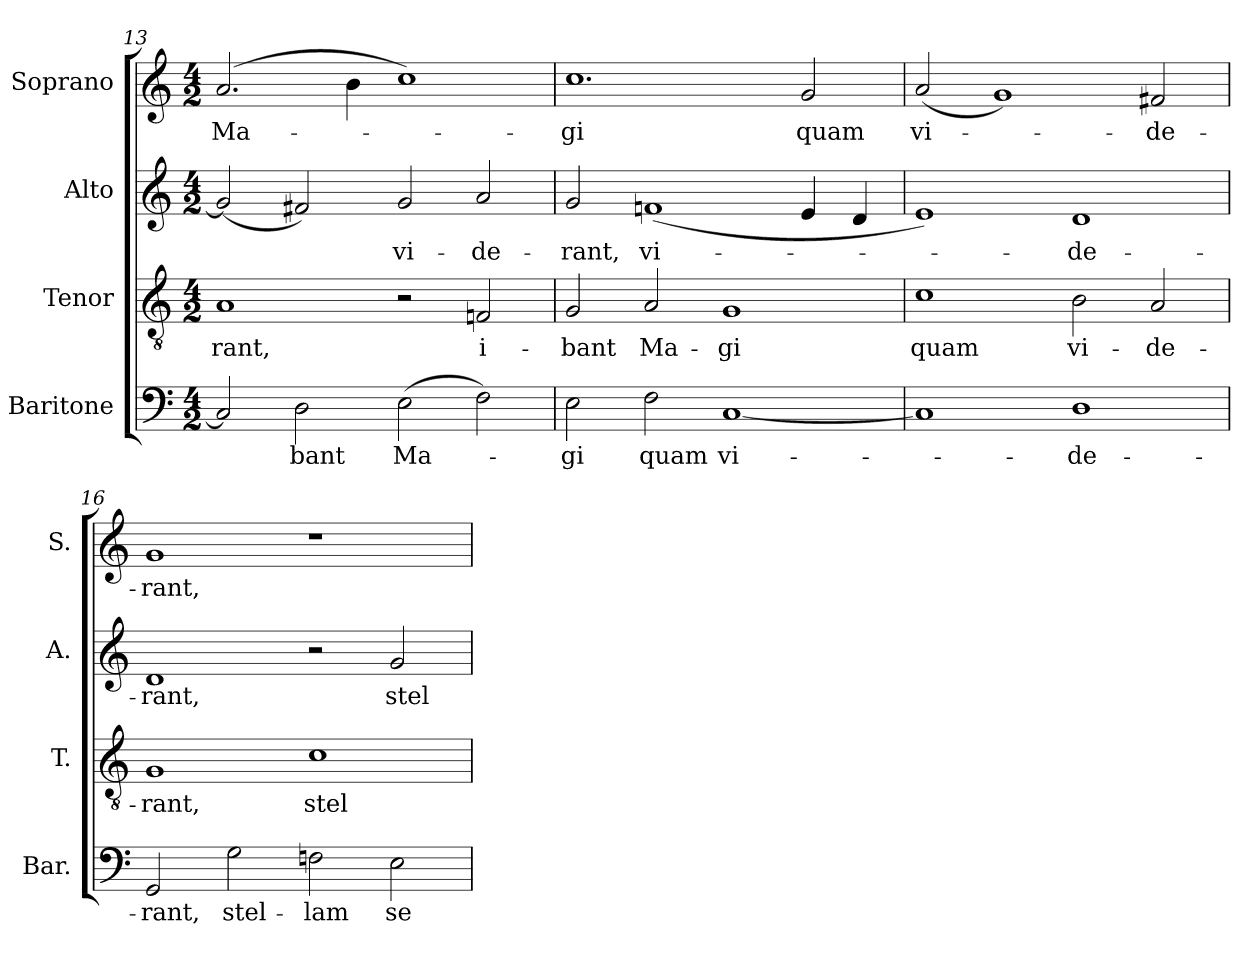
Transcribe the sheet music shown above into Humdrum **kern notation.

**kern	**text	**kern	**text	**kern	**text	**kern	**text
*part4	*part4	*part3	*part3	*part2	*part2	*part1	*part1
*staff4	*staff4	*staff3	*staff3	*staff2	*staff2	*staff1	*staff1
*I"Baritone	*	*I"Tenor	*	*I"Alto	*	*I"Soprano	*
*I'Bar.	*	*I'T.	*	*I'A.	*	*I'S.	*
*clefF4	*	*clefGv2	*	*clefG2	*	*clefG2	*
*	*	*ITrd7c12	*	*	*	*	*
*k[]	*	*k[]	*	*k[]	*	*k[]	*
*C:	*	*C:	*	*C:	*	*C:	*
*M4/2	*	*M4/2	*	*M4/2	*	*M4/2	*
=13	=13	=13	=13	=13	=13	=13	=13
!	!	!	!LO:LY:b:color=#000000	!	!	!	!
!	!	!	!	!	!	!	!LO:LY:b:color=#000000
2Ci/]	.	1AAi	-rant,	(2gi/]	.	(2.ai/	Ma-
!	!LO:LY:b:color=#000000	!	!	!	!	!	!
2Di\	-bant	.	.	2f#Xi/)	.	.	.
.	.	.	.	.	.	4bi\	.
!	!LO:LY:b:color=#000000	!	!	!	!	!	!
!	!	!	!	!	!LO:LY:b:color=#000000	!	!
(2Ei\	Ma-	2r	.	2gi/	vi-	1cci)	.
!	!	!	!LO:LY:b:color=#000000	!	!	!	!
!	!	!	!	!	!LO:LY:b:color=#000000	!	!
2Fi\)	.	2FFni/	i-	2ai/	-de-	.	.
=14	=14	=14	=14	=14	=14	=14	=14
!	!LO:LY:b:color=#000000	!	!	!	!	!	!
!	!	!	!LO:LY:b:color=#000000	!	!	!	!
!	!	!	!	!	!LO:LY:b:color=#000000	!	!
!	!	!	!	!	!	!	!LO:LY:b:color=#000000
2Ei\	-gi	2GGi/	-bant	2gi/	-rant,	1.cci	-gi
!	!LO:LY:b:color=#000000	!	!	!	!	!	!
!	!	!	!LO:LY:b:color=#000000	!	!	!	!
!	!	!	!	!	!LO:LY:b:color=#000000	!	!
2Fi\	quam	2AAi/	Ma-	(1fni	vi-	.	.
!	!LO:LY:b:color=#000000	!	!	!	!	!	!
!	!	!	!LO:LY:b:color=#000000	!	!	!	!
[1Ci	vi-	1GGi	-gi	.	.	.	.
!	!	!	!	!	!	!	!LO:LY:b:color=#000000
.	.	.	.	4ei/	.	2gi/	quam
.	.	.	.	4di/	.	.	.
=15	=15	=15	=15	=15	=15	=15	=15
!	!	!	!LO:LY:b:color=#000000	!	!	!	!
!	!	!	!	!	!	!	!LO:LY:b:color=#000000
1Ci]	.	1Ci	quam	1ei)	.	(2ai/	vi-
.	.	.	.	.	.	1gi)	.
!	!LO:LY:b:color=#000000	!	!	!	!	!	!
!	!	!	!LO:LY:b:color=#000000	!	!	!	!
!	!	!	!	!	!LO:LY:b:color=#000000	!	!
1Di	-de-	2BBi\	vi-	1di	-de-	.	.
!	!	!	!LO:LY:b:color=#000000	!	!	!	!
!	!	!	!	!	!	!	!LO:LY:b:color=#000000
.	.	2AAi/	-de-	.	.	2f#Xi/	-de-
=16	=16	=16	=16	=16	=16	=16	=16
!	!LO:LY:b:color=#000000	!	!	!	!	!	!
!	!	!	!LO:LY:b:color=#000000	!	!	!	!
!	!	!	!	!	!LO:LY:b:color=#000000	!	!
!	!	!	!	!	!	!	!LO:LY:b:color=#000000
2GGi/	-rant,	1GGi	-rant,	1di	-rant,	1gi	-rant,
!	!LO:LY:b:color=#000000	!	!	!	!	!	!
2Gi\	stel-	.	.	.	.	.	.
!	!LO:LY:b:color=#000000	!	!	!	!	!	!
!	!	!	!LO:LY:b:color=#000000	!	!	!	!
2Fni\	-lam	1Ci	stel-	2r	.	1r	.
!	!LO:LY:b:color=#000000	!	!	!	!	!	!
!	!	!	!	!	!LO:LY:b:color=#000000	!	!
2Ei\	se-	.	.	2gi/	stel-	.	.
=	=	=	=	=	=	=	=
*-	*-	*-	*-	*-	*-	*-	*-
